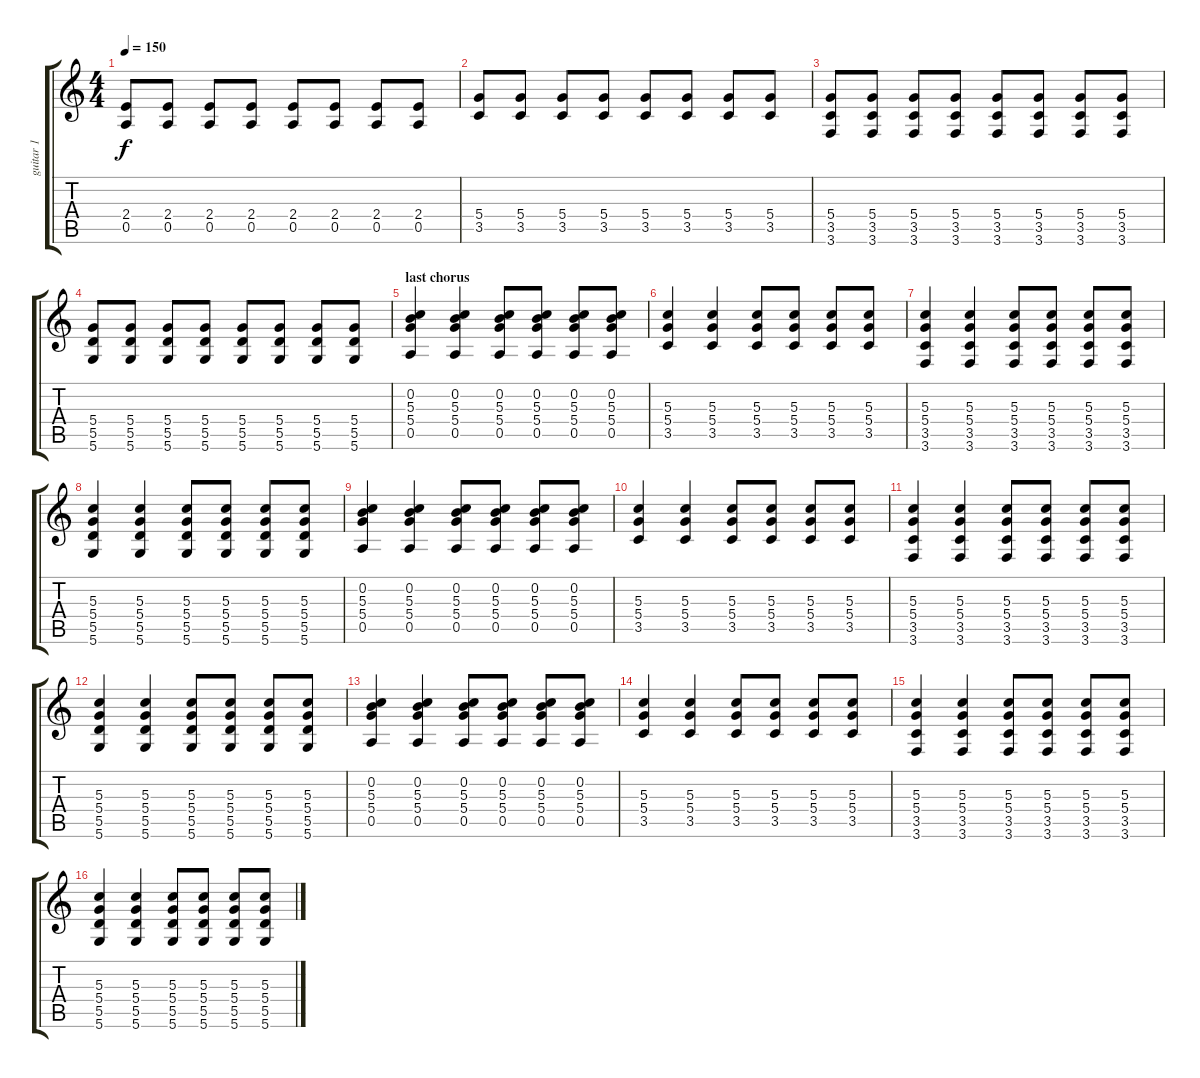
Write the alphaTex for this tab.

\track ("guitar 1" "guitar 1") {instrument overdrivenguitar}
\staff {score tabs}
\tuning (E4 B3 G3 D3 A2 D2) {hide}
\ts (4 4)
\tempo 150
\clef g2
\ks c
(2.4 0.5).8{dy f} (2.4 0.5).8 (2.4 0.5).8 (2.4 0.5).8 (2.4 0.5).8 (2.4 0.5).8 (2.4 0.5).8 (2.4 0.5).8 |
(5.4 3.5).8 (5.4 3.5).8 (5.4 3.5).8 (5.4 3.5).8 (5.4 3.5).8 (5.4 3.5).8 (5.4 3.5).8 (5.4 3.5).8 |
(5.4 3.5 3.6).8 (5.4 3.5 3.6).8 (5.4 3.5 3.6).8 (5.4 3.5 3.6).8 (5.4 3.5 3.6).8 (5.4 3.5 3.6).8 (5.4 3.5 3.6).8 (5.4 3.5 3.6).8 |
(5.4 5.5 5.6).8 (5.4 5.5 5.6).8 (5.4 5.5 5.6).8 (5.4 5.5 5.6).8 (5.4 5.5 5.6).8 (5.4 5.5 5.6).8 (5.4 5.5 5.6).8 (5.4 5.5 5.6).8 |
\section ("" "last chorus")
(0.2 5.3 5.4 0.5).4{volume 10} (0.2 5.3 5.4 0.5).4 (0.2 5.3 5.4 0.5).8 (0.2 5.3 5.4 0.5).8 (0.2 5.3 5.4 0.5).8 (0.2 5.3 5.4 0.5).8 |
(5.3 5.4 3.5).4 (5.3 5.4 3.5).4 (5.3 5.4 3.5).8 (5.3 5.4 3.5).8 (5.3 5.4 3.5).8 (5.3 5.4 3.5).8 |
(5.3 5.4 3.5 3.6).4 (5.3 5.4 3.5 3.6).4 (5.3 5.4 3.5 3.6).8 (5.3 5.4 3.5 3.6).8 (5.3 5.4 3.5 3.6).8 (5.3 5.4 3.5 3.6).8 |
(5.3 5.4 5.5 5.6).4 (5.3 5.4 5.5 5.6).4 (5.3 5.4 5.5 5.6).8 (5.3 5.4 5.5 5.6).8 (5.3 5.4 5.5 5.6).8 (5.3 5.4 5.5 5.6).8 |
(0.2 5.3 5.4 0.5).4 (0.2 5.3 5.4 0.5).4 (0.2 5.3 5.4 0.5).8 (0.2 5.3 5.4 0.5).8 (0.2 5.3 5.4 0.5).8 (0.2 5.3 5.4 0.5).8 |
(5.3 5.4 3.5).4 (5.3 5.4 3.5).4 (5.3 5.4 3.5).8 (5.3 5.4 3.5).8 (5.3 5.4 3.5).8 (5.3 5.4 3.5).8 |
(5.3 5.4 3.5 3.6).4 (5.3 5.4 3.5 3.6).4 (5.3 5.4 3.5 3.6).8 (5.3 5.4 3.5 3.6).8 (5.3 5.4 3.5 3.6).8 (5.3 5.4 3.5 3.6).8 |
(5.3 5.4 5.5 5.6).4 (5.3 5.4 5.5 5.6).4 (5.3 5.4 5.5 5.6).8 (5.3 5.4 5.5 5.6).8 (5.3 5.4 5.5 5.6).8 (5.3 5.4 5.5 5.6).8 |
(0.2 5.3 5.4 0.5).4 (0.2 5.3 5.4 0.5).4 (0.2 5.3 5.4 0.5).8 (0.2 5.3 5.4 0.5).8 (0.2 5.3 5.4 0.5).8 (0.2 5.3 5.4 0.5).8 |
(5.3 5.4 3.5).4 (5.3 5.4 3.5).4 (5.3 5.4 3.5).8 (5.3 5.4 3.5).8 (5.3 5.4 3.5).8 (5.3 5.4 3.5).8 |
(5.3 5.4 3.5 3.6).4 (5.3 5.4 3.5 3.6).4 (5.3 5.4 3.5 3.6).8 (5.3 5.4 3.5 3.6).8 (5.3 5.4 3.5 3.6).8 (5.3 5.4 3.5 3.6).8 |
(5.3 5.4 5.5 5.6).4 (5.3 5.4 5.5 5.6).4 (5.3 5.4 5.5 5.6).8 (5.3 5.4 5.5 5.6).8 (5.3 5.4 5.5 5.6).8 (5.3 5.4 5.5 5.6).8
